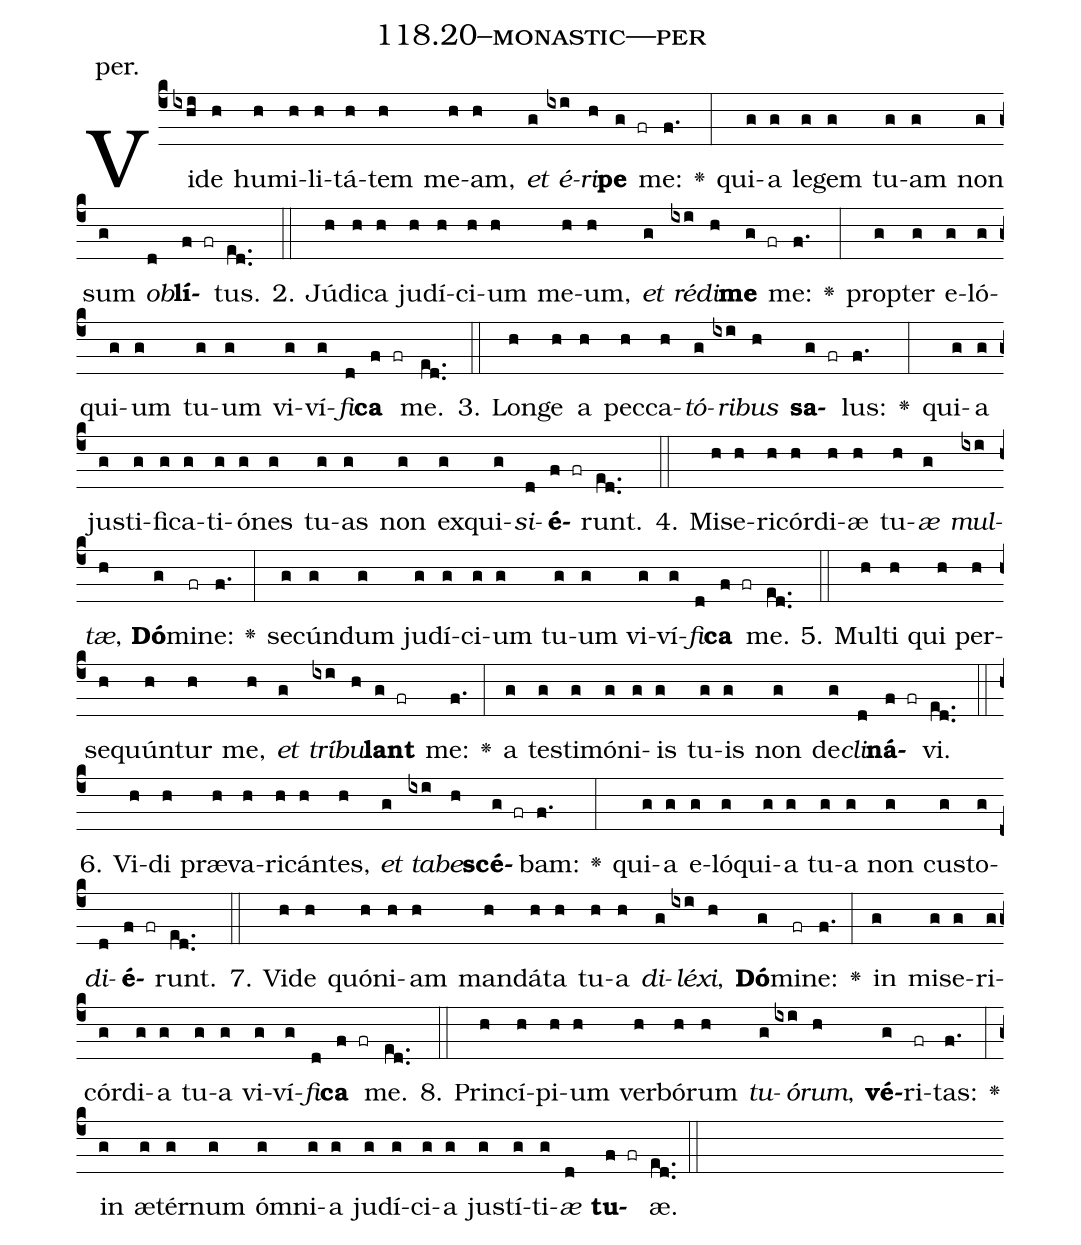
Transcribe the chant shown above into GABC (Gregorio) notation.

name: 118.20--monastic---per;
annotation: per.;
%%
(c4)Vi(ixhi)de(h) hu(h)mi(h)li(h)tá(h)tem(h) me(h)am,(h) <i>et</i>(g) <i>é</i>(ixi)<i>ri</i>(h)<b>pe</b>(g fr) me:(f.) <v>\greheightstar</v>(:) qui(g)a(g) le(g)gem(g) tu(g)am(g) non(g) sum(g) <i>ob</i>(d)<b>lí</b>(f fr)tus.(ed..) (::)
2. Jú(h)di(h)ca(h) ju(h)dí(h)ci(h)um(h) me(h)um,(h) <i>et</i>(g) <i>réd</i>(ixi)<i>i</i>(h)<b>me</b>(g fr) me:(f.) <v>\greheightstar</v>(:) prop(g)ter(g) e(g)ló(g)qui(g)um(g) tu(g)um(g) vi(g)ví(g)<i>fi</i>(d)<b>ca</b>(f fr) me.(ed..) (::)
3. Lon(h)ge(h) a(h) pec(h)ca(h)<i>tó</i>(g)<i>ri</i>(ixi)<i>bus</i>(h) <b>sa</b>(g fr)lus:(f.) <v>\greheightstar</v>(:) qui(g)a(g) jus(g)ti(g)fi(g)ca(g)ti(g)ó(g)nes(g) tu(g)as(g) non(g) ex(g)qui(g)<i>si</i>(d)<b>é</b>(f fr)runt.(ed..) (::)
4. Mi(h)se(h)ri(h)cór(h)di(h)æ(h) tu(h)<i>æ</i>(g) <i>mul</i>(ixi)<i>tæ</i>,(h) <b>Dó</b>(g)mi(fr)ne:(f.) <v>\greheightstar</v>(:) se(g)cún(g)dum(g) ju(g)dí(g)ci(g)um(g) tu(g)um(g) vi(g)ví(g)<i>fi</i>(d)<b>ca</b>(f fr) me.(ed..) (::)
5. Mul(h)ti(h) qui(h) per(h)se(h)quún(h)tur(h) me,(h) <i>et</i>(g) <i>trí</i>(ixi)<i>bu</i>(h)<b>lant</b>(g fr) me:(f.) <v>\greheightstar</v>(:) a(g) tes(g)ti(g)mó(g)ni(g)is(g) tu(g)is(g) non(g) de(g)<i>cli</i>(d)<b>ná</b>(f fr)vi.(ed..) (::)
6. Vi(h)di(h) præ(h)va(h)ri(h)cán(h)tes,(h) <i>et</i>(g) <i>ta</i>(ixi)<i>be</i>(h)<b>scé</b>(g fr)bam:(f.) <v>\greheightstar</v>(:) qui(g)a(g) e(g)ló(g)qui(g)a(g) tu(g)a(g) non(g) cus(g)to(g)<i>di</i>(d)<b>é</b>(f fr)runt.(ed..) (::)
7. Vi(h)de(h) quón(h)i(h)am(h) man(h)dá(h)ta(h) tu(h)a(h) <i>di</i>(g)<i>lé</i>(ixi)<i>xi</i>,(h) <b>Dó</b>(g)mi(fr)ne:(f.) <v>\greheightstar</v>(:) in(g) mi(g)se(g)ri(g)cór(g)di(g)a(g) tu(g)a(g) vi(g)ví(g)<i>fi</i>(d)<b>ca</b>(f fr) me.(ed..) (::)
8. Prin(h)cí(h)pi(h)um(h) ver(h)bó(h)rum(h) <i>tu</i>(g)<i>ó</i>(ixi)<i>rum</i>,(h) <b>vé</b>(g)ri(fr)tas:(f.) <v>\greheightstar</v>(:) in(g) æ(g)tér(g)num(g) óm(g)ni(g)a(g) ju(g)dí(g)ci(g)a(g) jus(g)tí(g)ti(g)<i>æ</i>(d) <b>tu</b>(f fr)æ.(ed..) (::)
